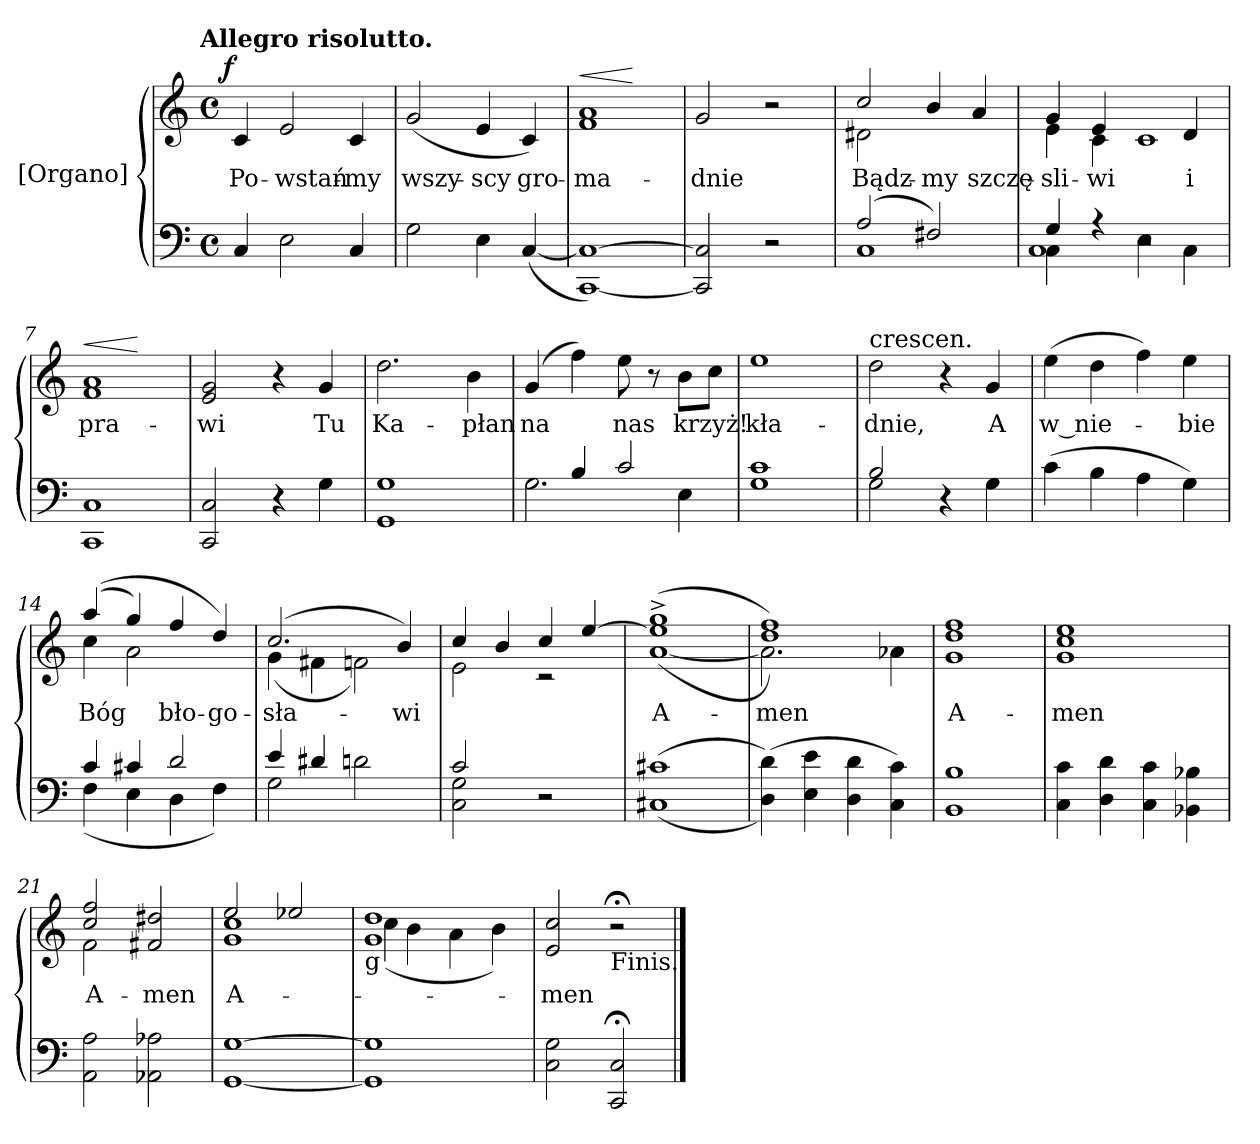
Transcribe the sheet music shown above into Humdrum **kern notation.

**kern	**kern	**text	**dynam
*part1	*part1	*part1	*part1
*staff2	*staff1	*staff1	*staff1/2
*I"[Organo]	*	*	*
*clefF4	*clefG2	*	*
*k[]	*k[]	*	*
*C:	*C:	*	*
!!LO:TX:omd:t=Allegro risolutto.
*M4/4	*M4/4	*	*
*met(c)	*met(c)	*	*
*MM132	*MM132	*	*
=1	=1	=1	=1
!	!	!	!LO:DY:rj
4C/	4c/	Po-	f
2E\	2e/	-wstań-	.
4C/	4c/	-my	.
=2	=2	=2	=2
2G\	(<2g/	wszy-	.
4E\	4e/	-scy	.
(<[>4C/	4c/)	gro-	.
=3	=3	=3	=3
!	!	!	!LO:HP:a
[1CC 1C_)	1f 1a	-ma-	<
.	.	.	[ ]
=4	=4	=4	=4
2CC]/ 2C]/	2g/	-dnie	]
2r	2r	.	.
=5	=5	=5	=5
*^	*^	*	*
(>2A/	1C	2cc/	2d#X\	Bądz-	.
2F#X/)	.	4b/	2ryy	-my	.
.	.	4a/	.	szczę-	.
=6	=6	=6	=6	=6	=6
*	*^	*	*	*	*
4G/	4C\	1C	4g/	4e\	-sli-	.
4r	4ryy	.	4e/	4c\	-wi	.
!	!	!	!	!LO:N:vis=1	!	!
2r	4E\	.	4ryy	2c	.	.
.	4C\	.	4d/	.	i	.
*	*v	*v	*	*	*	*
*	*	*v	*v	*	*
=7	=7	=7	=7	=7
!	!	!	!	!LO:HP:a
*v	*v	*	*	*
1CC 1C	1f 1a	pra-	<
.	.	.	[ ]
=8	=8	=8	=8
2CC/ 2C/	2e/ 2g/	-wi	]
4r	4r	.	.
4G\	4g/	Tu	.
=9	=9	=9	=9
1GG 1G	2.dd\	Ka-	.
.	4b\	-płan	.
=10	=10	=10	=10
*^	*	*	*
4ryy	2.G\	(>4g/	na	.
4B/	.	4ff\)	.	.
2c/	.	8ee\	nas	.
.	.	8r	.	.
.	4E\	8b\L	krzyż!	.
.	.	8cc\J	.	.
*v	*v	*	*	*
=11	=11	=11	=11
1G 1c	1ee	kła-	.
=12	=12	=12	=12
*^	*	*	*
!	!	!LO:TX:a:t=crescen.	!	!
2B/	2G\	2dd\	-dnie,	.
4r	2ryy	4r	.	.
4G\	.	4g/	A	.
*v	*v	*	*	*
=13	=13	=13	=13
(>4c\	(>4ee\	w_nie-	.
4B\	4dd\	.	.
4A\	4ff\)	.	.
4G\)	4ee\	-bie	.
=14	=14	=14	=14
*^	*^	*	*
4c/	(<4F\	(>(<4aa/	4cc\	Bóg	.
4c#X/	4E\	4gg/)	2a\	.	.
2d/	4D\	4ff/	.	bło-	.
.	4F\)	4dd/)	4ryy	-go-	.
=15	=15	=15	=15	=15	=15
4e/	2G\	(>2.cc/	(>4g\	-sła-	.
4d#X/	.	.	4f#X\	.	.
2dn\	2ryy	.	2fn\)	.	.
.	.	4b/)	.	-wi	.
=16	=16	=16	=16	=16	=16
2c/	2C\ 2G\	4cc/	2e\	.	.
.	.	4b/	.	.	.
2r	2ryy	4cc/	2r	.	.
.	.	[4ee/	.	.	.
*v	*v	*	*	*	*
*	*v	*v	*	*
=17	=17	=17	=17
(<(>1C#X 1c#X	(<(>[1a^ 1ee]^ 1gg^	A-	.
=18	=18	=18	=18
*	*^	*	*
(>4D\ 4d\))	1dd 1ff))	2.a\]	-men	.
4E\ 4e\	.	.	.	.
4D\ 4d\	.	.	.	.
4C\ 4c\)	.	4a-X\	.	.
*	*v	*v	*	*
=19	=19	=19	=19
1BB 1B	1g 1dd 1ff	A-	.
=20	=20	=20	=20
4C\ 4c\	1g 1cc 1ee	-men	.
4D\ 4d\	.	.	.
4C\ 4c\	.	.	.
4BB-X\ 4B-X\	.	.	.
=21	=21	=21	=21
*	*^	*	*
2AA\ 2A\	2cc/ 2ff/	2f\	A-	.
2AA-X\ 2A-X\	2f#X/ 2dd#X/	2ryy	-men	.
=22	=22	=22	=22	=22
[1GG [1G	2ee/	1g 1cc	A-	.
.	2ee-X/	.	.	.
=23	=23	=23	=23	=23
!	!LO:TX:b:t=g	!	!	!
1GG] 1G]	1g 1dd	(>4cc\	.	.
.	.	4b\	.	.
.	.	4a\	.	.
.	.	4b\)	.	.
*	*v	*v	*	*
=24	=24	=24	=24
2C\ 2G\	2e/ 2cc/	-men	.
!	!LO:TX:b:t=Finis.	!	!
2CC;</ 2C;</	2r;<	.	.
==	==	==	==
*-	*-	*-	*-
